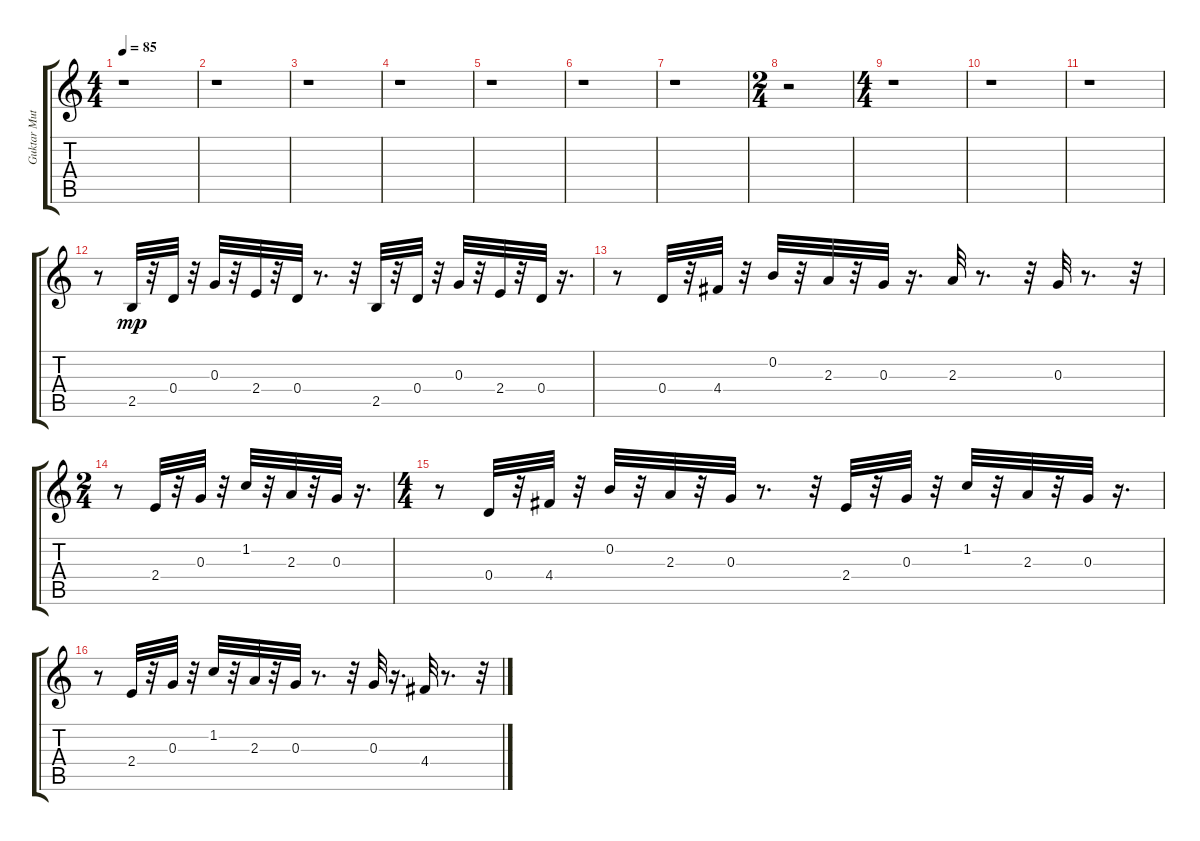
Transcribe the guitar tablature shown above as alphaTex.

\track ("Guktar Muted" "Guktar Mut") {instrument electricguitarmuted}
\staff {score tabs}
\tuning (E4 B3 G3 D3 A2 E2) {hide}
\ts (4 4)
\tempo 85
\clef g2
\ks c
r.1{dy pp} |
r.1 |
r.1 |
r.1 |
r.1 |
r.1 |
r.1 |
\ts (2 4)
r.2 |
\ts (4 4)
r.1 |
r.1 |
r.1 |
r.8 2.5.32{dy mp} r.32 0.4.32 r.32 0.3.32 r.32 2.4.32 r.32 0.4.32 r.8{d} r.32 2.5.32 r.32 0.4.32 r.32 0.3.32 r.32 2.4.32 r.32 0.4.32 r.16{d} |
r.8 0.4.32 r.32 4.4.32 r.32 0.2.32 r.32 2.3.32 r.32 0.3.32 r.16{d} 2.3.32 r.8{d} r.32 0.3.32 r.8{d} r.32 |
\ts (2 4)
r.8 2.4.32 r.32 0.3.32 r.32 1.2.32 r.32 2.3.32 r.32 0.3.32 r.16{d} |
\ts (4 4)
r.8 0.4.32 r.32 4.4.32 r.32 0.2.32 r.32 2.3.32 r.32 0.3.32 r.8{d} r.32 2.4.32 r.32 0.3.32 r.32 1.2.32 r.32 2.3.32 r.32 0.3.32 r.16{d} |
r.8 2.4.32 r.32 0.3.32 r.32 1.2.32 r.32 2.3.32 r.32 0.3.32 r.8{d} r.32 0.3.32 r.16{d} 4.4.32 r.8{d} r.32
